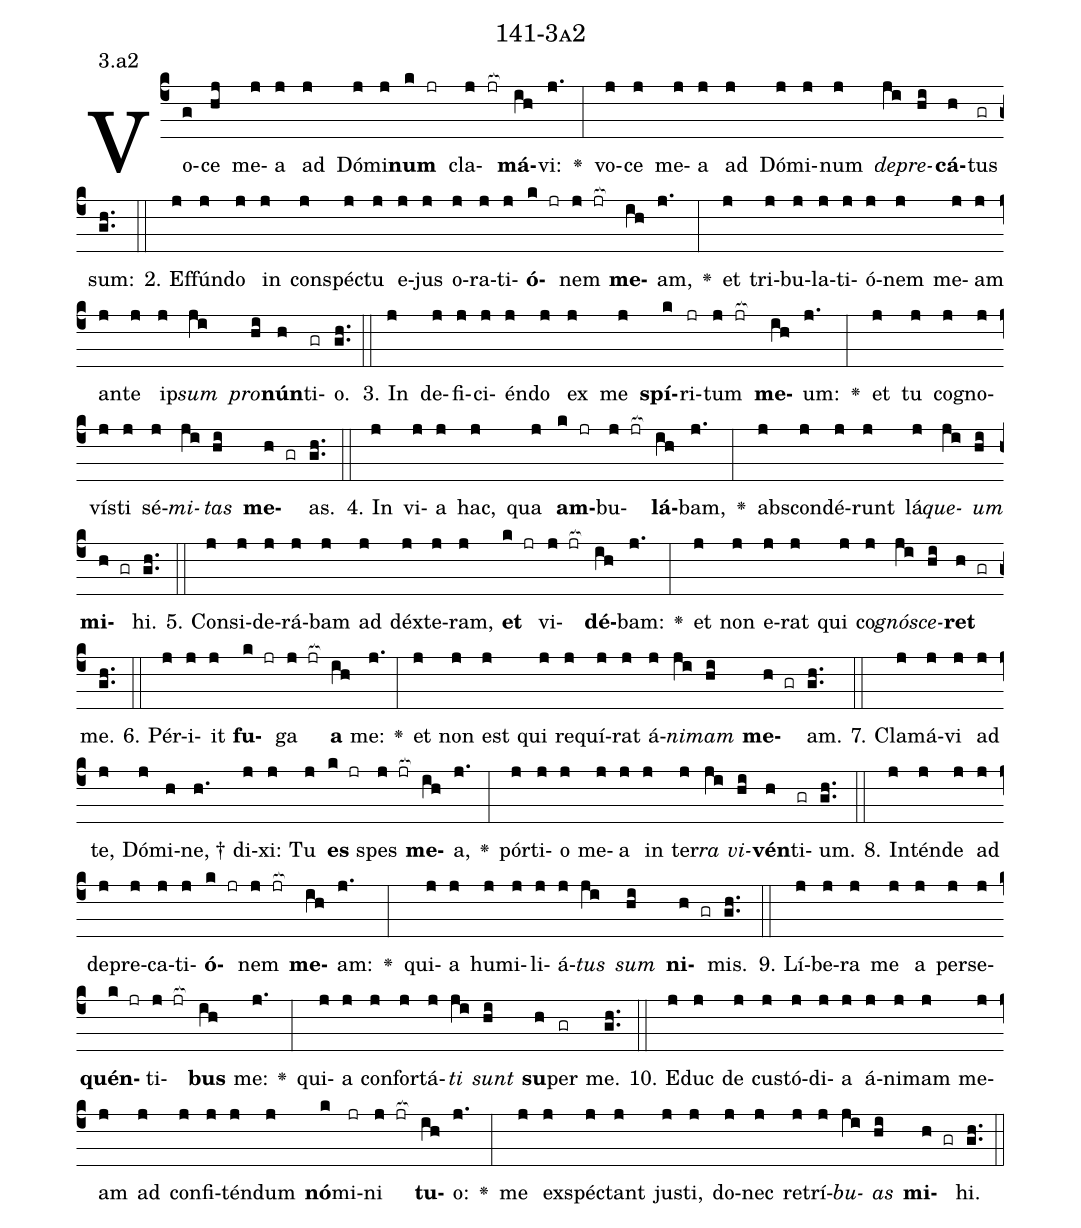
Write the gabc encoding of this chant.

name: 141-3a2;
annotation: 3.a2;
%%
(c4)Vo(g)ce(hj) me(j)a(j) ad(j) Dó(j)mi(j)<b>num</b>(k jr) cla(j jr[ocb:1{])<b>má</b>(ih[ocb:0}])vi:(j.) <v>\greheightstar</v>(:) vo(j)ce(j) me(j)a(j) ad(j) Dó(j)mi(j)num(j) <i>de</i>(ji)<i>pre</i>(hi)<b>cá</b>(h)tus(gr) sum:(gh..) (::)
2. Ef(j)fún(j)do(j) in(j) con(j)spéc(j)tu(j) e(j)jus(j) o(j)ra(j)ti(j)<b>ó</b>(k jr)nem(j jr[ocb:1{]) <b>me</b>(ih[ocb:0}])am,(j.) <v>\greheightstar</v>(:) et(j) tri(j)bu(j)la(j)ti(j)ó(j)nem(j) me(j)am(j) an(j)te(j) ip(j)<i>sum</i>(ji) <i>pro</i>(hi)<b>nún</b>(h)ti(gr)o.(gh..) (::)
3. In(j) de(j)fi(j)ci(j)én(j)do(j) ex(j) me(j) <b>spí</b>(k)ri(jr)tum(j jr[ocb:1{]) <b>me</b>(ih[ocb:0}])um:(j.) <v>\greheightstar</v>(:) et(j) tu(j) co(j)gno(j)vís(j)ti(j) sé(j)<i>mi</i>(ji)<i>tas</i>(hi) <b>me</b>(h gr)as.(gh..) (::)
4. In(j) vi(j)a(j) hac,(j) qua(j) <b>am</b>(k jr)bu(j jr[ocb:1{])<b>lá</b>(ih[ocb:0}])bam,(j.) <v>\greheightstar</v>(:) abs(j)con(j)dé(j)runt(j) lá(j)<i>que</i>(ji)<i>um</i>(hi) <b>mi</b>(h gr)hi.(gh..) (::)
5. Con(j)si(j)de(j)rá(j)bam(j) ad(j) déx(j)te(j)ram,(j) <b>et</b>(k jr) vi(j jr[ocb:1{])<b>dé</b>(ih[ocb:0}])bam:(j.) <v>\greheightstar</v>(:) et(j) non(j) e(j)rat(j) qui(j) co(j)<i>gnó</i>(ji)<i>sce</i>(hi)<b>ret</b>(h gr) me.(gh..) (::)
6. Pér(j)i(j)it(j) <b>fu</b>(k jr)ga(j jr[ocb:1{]) <b>a</b>(ih[ocb:0}]) me:(j.) <v>\greheightstar</v>(:) et(j) non(j) est(j) qui(j) re(j)quí(j)rat(j) á(j)<i>ni</i>(ji)<i>mam</i>(hi) <b>me</b>(h gr)am.(gh..) (::)
7. Cla(j)má(j)vi(j) ad(j) te,(j) Dó(j)mi(h)ne, †(h.) di(j)xi:(j) Tu(j) <b>es</b>(k jr) spes(j jr[ocb:1{]) <b>me</b>(ih[ocb:0}])a,(j.) <v>\greheightstar</v>(:) pór(j)ti(j)o(j) me(j)a(j) in(j) ter(j)<i>ra</i>(ji) <i>vi</i>(hi)<b>vén</b>(h)ti(gr)um.(gh..) (::)
8. In(j)tén(j)de(j) ad(j) de(j)pre(j)ca(j)ti(j)<b>ó</b>(k jr)nem(j jr[ocb:1{]) <b>me</b>(ih[ocb:0}])am:(j.) <v>\greheightstar</v>(:) qui(j)a(j) hu(j)mi(j)li(j)á(j)<i>tus</i>(ji) <i>sum</i>(hi) <b>ni</b>(h gr)mis.(gh..) (::)
9. Lí(j)be(j)ra(j) me(j) a(j) per(j)se(j)<b>quén</b>(k jr)ti(j jr[ocb:1{])<b>bus</b>(ih[ocb:0}]) me:(j.) <v>\greheightstar</v>(:) qui(j)a(j) con(j)for(j)tá(j)<i>ti</i>(ji) <i>sunt</i>(hi) <b>su</b>(h)per(gr) me.(gh..) (::)
10. E(j)duc(j) de(j) cus(j)tó(j)di(j)a(j) á(j)ni(j)mam(j) me(j)am(j) ad(j) con(j)fi(j)tén(j)dum(j) <b>nó</b>(k)mi(jr)ni(j jr[ocb:1{]) <b>tu</b>(ih[ocb:0}])o:(j.) <v>\greheightstar</v>(:) me(j) ex(j)spéc(j)tant(j) jus(j)ti,(j) do(j)nec(j) re(j)trí(j)<i>bu</i>(ji)<i>as</i>(hi) <b>mi</b>(h gr)hi.(gh..) (::)
